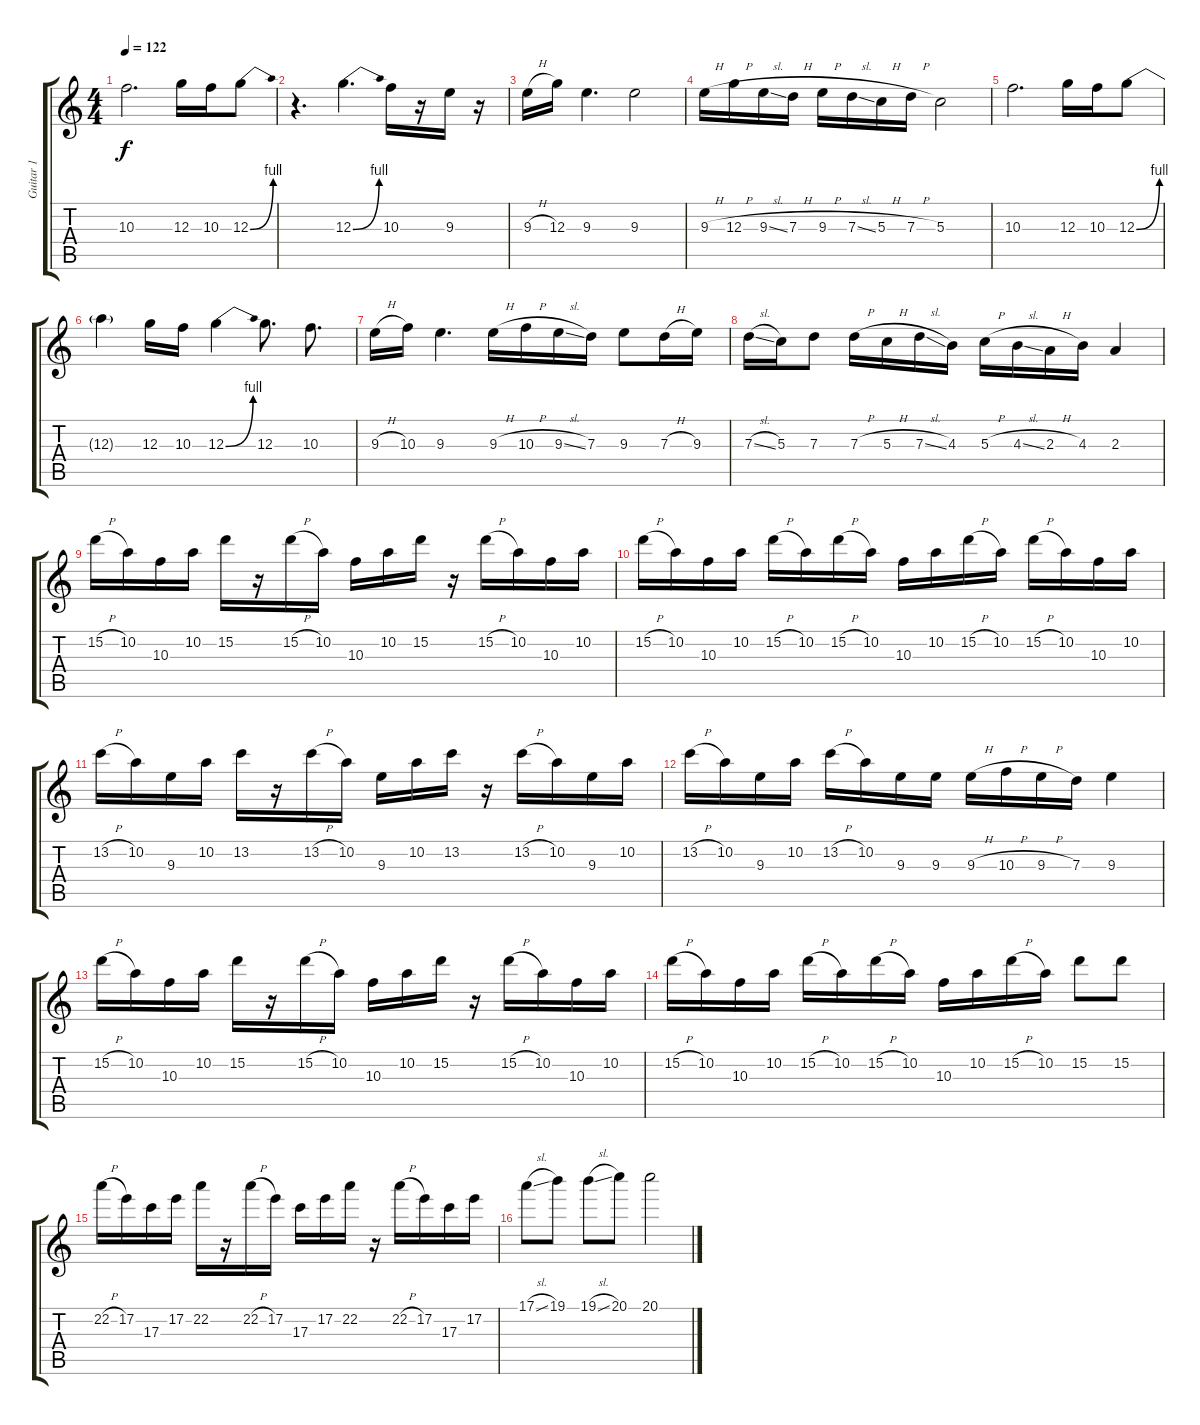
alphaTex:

\track ("Guitar 1" "Guitar 1") {instrument distortionguitar}
\staff {score tabs}
\tuning (E4 B3 G3 D3 A2 E2) {hide}
\ts (4 4)
\tempo 122
\clef g2
\ks c
10.3.2{d dy f instrument distortionguitar} 12.3.16 10.3.16 12.3{be (bend 0 0 60 4)}.8 |
r.4{d} 12.3{be (bend 0 0 60 4)}.4{d} 10.3.16 r.16 9.3.16 r.16 |
9.3{h}.16 12.3.16 9.3.4{d} 9.3.2 |
9.3{h}.16 12.3{h}.16 9.3{sl}.16 7.3{h}.16 9.3{h}.16 7.3{sl}.16 5.3{h}.16 7.3{h}.16 5.3.2 |
10.3.2{d} 12.3.16 10.3.16 12.3{be (bend 0 0 60 4)}.8 |
12.3{t}.4 12.3.16 10.3.16 12.3{be (bend 0 0 60 4)}.4 12.3.8{d} 10.3.8{d} |
9.3{h}.16 10.3.16 9.3.4{d} 9.3{h}.16 10.3{h}.16 9.3{sl}.16 7.3.16 9.3.8 7.3{h}.16 9.3.16 |
7.3{sl}.16 5.3.16 7.3.8 7.3{h}.16 5.3{h}.16 7.3{sl}.16 4.3.16 5.3{h}.16 4.3{sl}.16 2.3{h}.16 4.3.16 2.3.4 |
15.2{h}.16 10.2.16 10.3.16 10.2.16 15.2.16 r.16 15.2{h}.16 10.2.16 10.3.16 10.2.16 15.2.16 r.16 15.2{h}.16 10.2.16 10.3.16 10.2.16 |
15.2{h}.16 10.2.16 10.3.16 10.2.16 15.2{h}.16 10.2.16 15.2{h}.16 10.2.16 10.3.16 10.2.16 15.2{h}.16 10.2.16 15.2{h}.16 10.2.16 10.3.16 10.2.16 |
13.2{h}.16 10.2.16 9.3.16 10.2.16 13.2.16 r.16 13.2{h}.16 10.2.16 9.3.16 10.2.16 13.2.16 r.16 13.2{h}.16 10.2.16 9.3.16 10.2.16 |
13.2{h}.16 10.2.16 9.3.16 10.2.16 13.2{h}.16 10.2.16 9.3.16 9.3.16 9.3{h}.16 10.3{h}.16 9.3{h}.16 7.3.16 9.3.4 |
15.2{h}.16 10.2.16 10.3.16 10.2.16 15.2.16 r.16 15.2{h}.16 10.2.16 10.3.16 10.2.16 15.2.16 r.16 15.2{h}.16 10.2.16 10.3.16 10.2.16 |
15.2{h}.16 10.2.16 10.3.16 10.2.16 15.2{h}.16 10.2.16 15.2{h}.16 10.2.16 10.3.16 10.2.16 15.2{h}.16 10.2.16 15.2.8 15.2.8 |
22.2{h}.16 17.2.16 17.3.16 17.2.16 22.2.16 r.16 22.2{h}.16 17.2.16 17.3.16 17.2.16 22.2.16 r.16 22.2{h}.16 17.2.16 17.3.16 17.2.16 |
17.1{sl}.8 19.1.8 19.1{sl}.8 20.1.8 20.1.2
